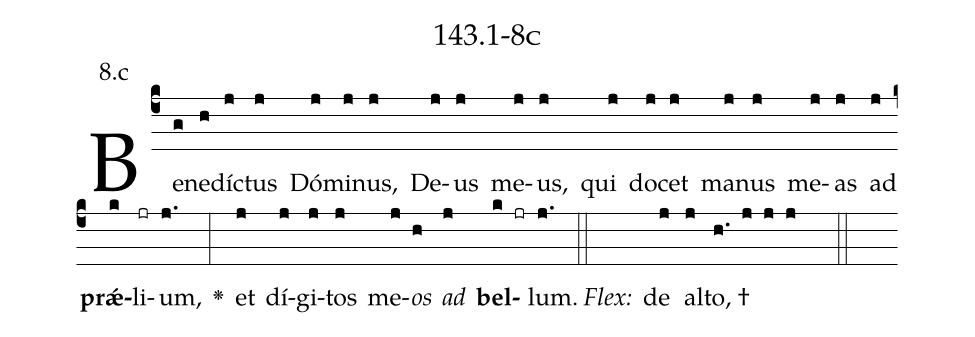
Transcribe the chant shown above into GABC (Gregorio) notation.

name: 143.1-8c;
annotation: 8.c;
%%
(c4)Be(g)ne(h)díc(j)tus(j) Dó(j)mi(j)nus,(j) De(j)us(j) me(j)us,(j) qui(j) do(j)cet(j) ma(j)nus(j) me(j)as(j) ad(j) <b>prǽ</b>(k)li(jr)um,(j.) <v>\greheightstar</v>(:) et(j) dí(j)gi(j)tos(j) me(j)<i>os</i>(h) <i>ad</i>(j) <b>bel</b>(k jr)lum.(j.) (::)
<i>Flex:</i>()  de(j) al(j)to, †(h. j j j  ::)

%E(j) u(j) o(h) u(j) a(k) e.(j.) (::)
